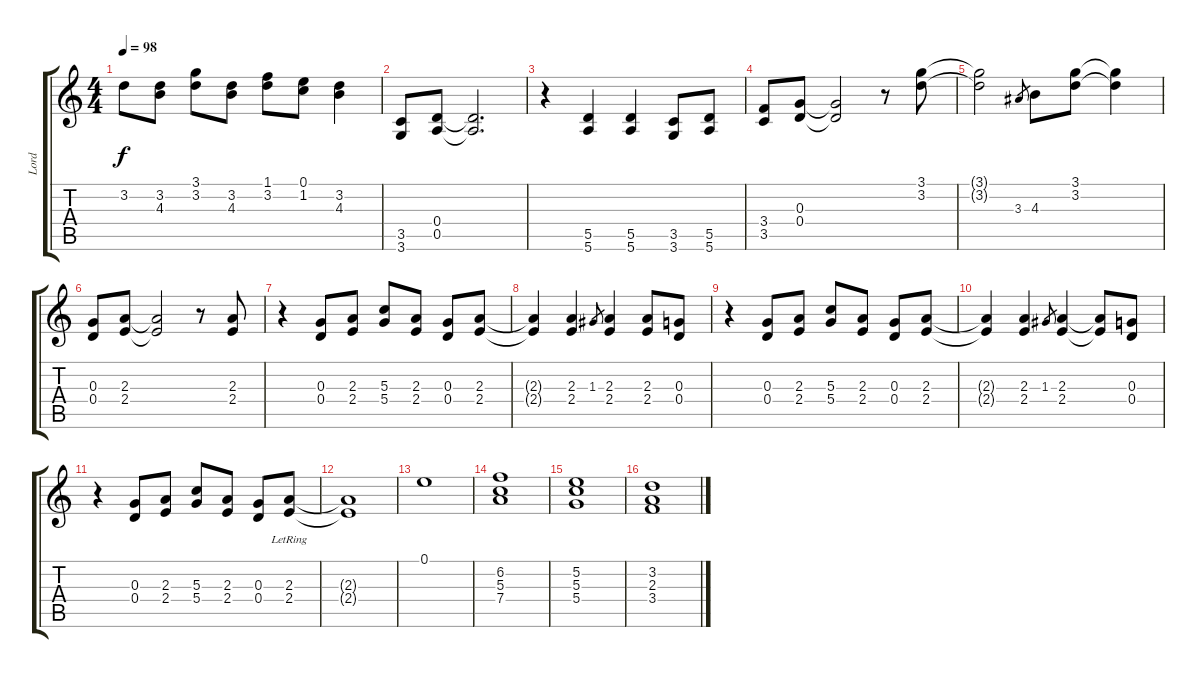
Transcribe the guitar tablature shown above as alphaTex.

\track ("Lord" "Lord") {instrument rockorgan}
\staff {score tabs}
\tuning (E5 B4 G4 D4 A3 E3) {hide}
\ts (4 4)
\tempo 98
\clef g2
\ks c
3.2{t}.8{dy f} (3.2 4.3).8 (3.1 3.2).8 (3.2 4.3).8 (1.1 3.2).8 (0.1 1.2).8 (3.2 4.3).4 |
(3.5 3.6).8 (0.4 0.5).8 (0.4{t} 0.5{t}).2{d} |
r.4 (5.5 5.6).4 (5.5 5.6).4 (3.5 3.6).8 (5.5 5.6).8 |
(3.4 3.5).8 (0.3 0.4).8 (0.3{t} 0.4{t}).2 r.8 (3.1 3.2).8 |
(3.1{t} 3.2{t}).2 3.3.8{gr} 4.3.8 (3.1 3.2).8 (3.1{t} 3.2{t}).4 |
(0.3 0.4).8 (2.3 2.4).8 (2.3{t} 2.4{t}).2 r.8 (2.3 2.4).8 |
r.4 (0.3 0.4).8 (2.3 2.4).8 (5.3 5.4).8 (2.3 2.4).8 (0.3 0.4).8 (2.3 2.4).8 |
(2.3{t} 2.4{t}).4 (2.3 2.4).4 1.3.8{gr} (2.3 2.4).4 (2.3 2.4).8 (0.3 0.4).8 |
r.4 (0.3 0.4).8 (2.3 2.4).8 (5.3 5.4).8 (2.3 2.4).8 (0.3 0.4).8 (2.3 2.4).8 |
(2.3{t} 2.4{t}).4 (2.3 2.4).4 1.3.8{gr} (2.3 2.4).4 (2.3{t} 2.4{t}).8 (0.3 0.4).8 |
r.4 (0.3 0.4).8 (2.3 2.4).8 (5.3 5.4).8 (2.3 2.4).8 (0.3 0.4).8 (2.3{lr} 2.4{lr}).8 |
(2.3{t} 2.4{t}).1 |
0.1.1 |
(6.2 5.3 7.4).1 |
(5.2 5.3 5.4).1 |
(3.2 2.3 3.4).1
